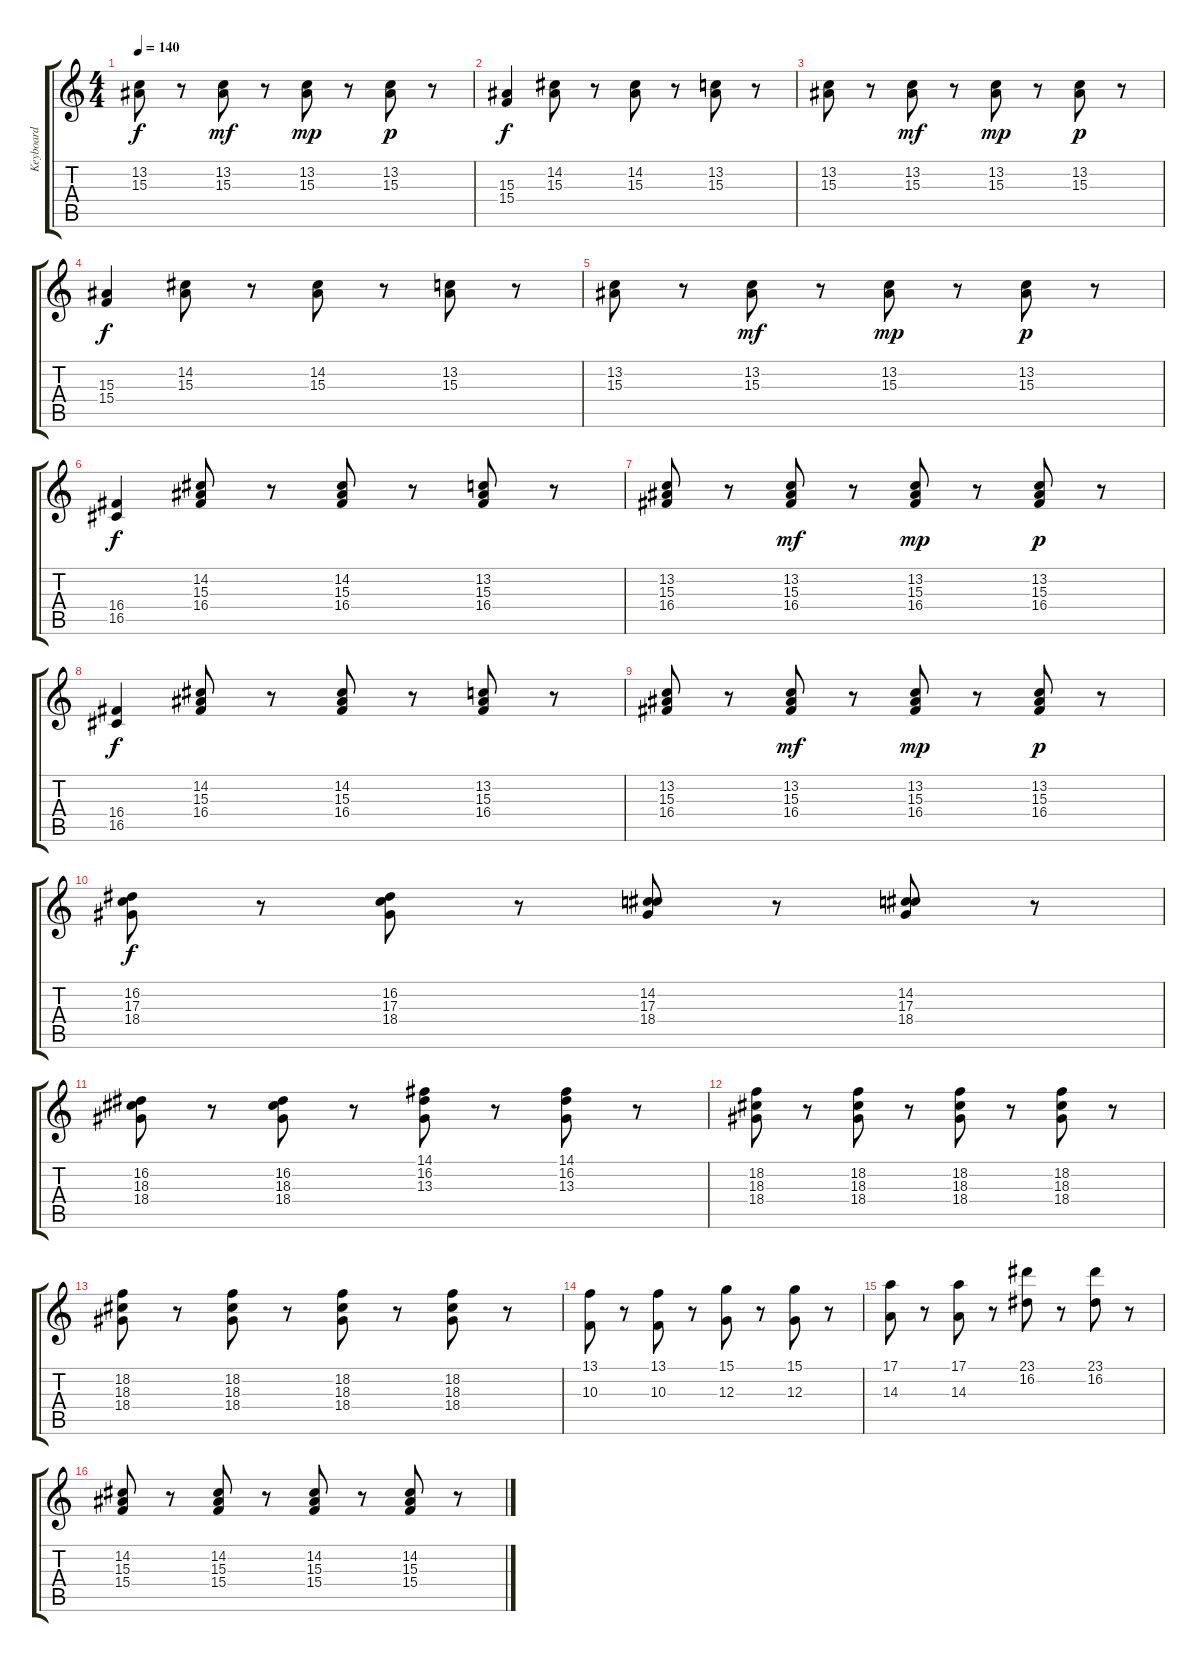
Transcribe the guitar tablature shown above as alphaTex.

\track ("Keyboard" "Keyboard") {instrument vibraphone}
\staff {score tabs}
\tuning (E4 B3 G3 D3 A2 E2) {hide}
\ts (4 4)
\tempo 140
\clef g2
\ks c
(13.2 15.3).8{dy f} r.8 (13.2 15.3).8{dy mf} r.8 (13.2 15.3).8{dy mp} r.8 (13.2 15.3).8{dy p} r.8 |
(15.3 15.4).4{dy f} (14.2 15.3).8 r.8 (14.2 15.3).8 r.8 (13.2 15.3).8 r.8 |
(13.2 15.3).8 r.8 (13.2 15.3).8{dy mf} r.8 (13.2 15.3).8{dy mp} r.8 (13.2 15.3).8{dy p} r.8 |
(15.3 15.4).4{dy f} (14.2 15.3).8 r.8 (14.2 15.3).8 r.8 (13.2 15.3).8 r.8 |
(13.2 15.3).8 r.8 (13.2 15.3).8{dy mf} r.8 (13.2 15.3).8{dy mp} r.8 (13.2 15.3).8{dy p} r.8 |
(16.4 16.5).4{dy f} (14.2 15.3 16.4).8 r.8 (14.2 15.3 16.4).8 r.8 (13.2 15.3 16.4).8 r.8 |
(13.2 15.3 16.4).8 r.8 (13.2 15.3 16.4).8{dy mf} r.8 (13.2 15.3 16.4).8{dy mp} r.8 (13.2 15.3 16.4).8{dy p} r.8 |
(16.4 16.5).4{dy f} (14.2 15.3 16.4).8 r.8 (14.2 15.3 16.4).8 r.8 (13.2 15.3 16.4).8 r.8 |
(13.2 15.3 16.4).8 r.8 (13.2 15.3 16.4).8{dy mf} r.8 (13.2 15.3 16.4).8{dy mp} r.8 (13.2 15.3 16.4).8{dy p} r.8 |
\section ("" "")
(16.2 17.3 18.4).8{dy f} r.8 (16.2 17.3 18.4).8 r.8 (14.2 17.3 18.4).8 r.8 (14.2 17.3 18.4).8 r.8 |
(16.2 18.3 18.4).8 r.8 (16.2 18.3 18.4).8 r.8 (14.1 16.2 13.3).8 r.8 (14.1 16.2 13.3).8 r.8 |
(18.2 18.3 18.4).8 r.8 (18.2 18.3 18.4).8 r.8 (18.2 18.3 18.4).8 r.8 (18.2 18.3 18.4).8 r.8 |
(18.2 18.3 18.4).8 r.8 (18.2 18.3 18.4).8 r.8 (18.2 18.3 18.4).8 r.8 (18.2 18.3 18.4).8 r.8 |
(13.1 10.3).8 r.8 (13.1 10.3).8 r.8 (15.1 12.3).8 r.8 (15.1 12.3).8 r.8 |
(17.1 14.3).8 r.8 (17.1 14.3).8 r.8 (23.1 16.2).8 r.8 (23.1 16.2).8 r.8 |
(14.2 15.3 15.4).8 r.8 (14.2 15.3 15.4).8 r.8 (14.2 15.3 15.4).8 r.8 (14.2 15.3 15.4).8 r.8
